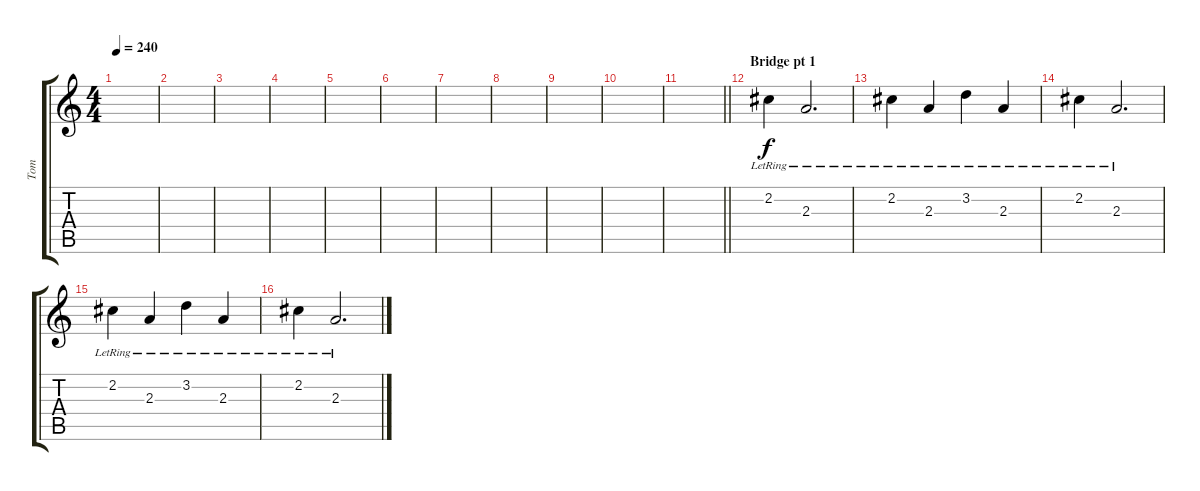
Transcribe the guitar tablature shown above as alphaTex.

\track ("Tom" "Tom") {instrument electricguitarclean}
\staff {score tabs}
\tuning (E4 B3 G3 D3 A2 E2) {hide}
\ts (4 4)
\tempo 240
\clef g2
\ks c
|
|
|
|
|
|
|
|
|
|
\barLineRight lightlight
|
\section ("" "Bridge pt 1")
2.2{lr}.4 2.3{lr}.2{d} |
2.2{lr}.4 2.3{lr}.4 3.2{lr}.4 2.3{lr}.4 |
2.2{lr}.4 2.3{lr}.2{d} |
2.2{lr}.4 2.3{lr}.4 3.2{lr}.4 2.3{lr}.4 |
2.2{lr}.4 2.3{lr}.2{d}
